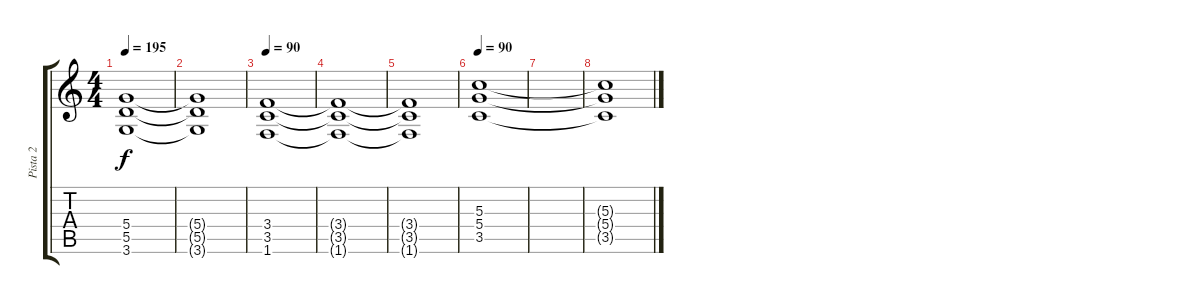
\track ("Pista 2" "Pista 2") {instrument overdrivenguitar}
\staff {score tabs}
\tuning (E4 B3 G3 D3 A2 E2) {hide}
\ts (4 4)
\tempo 195
\clef g2
\ks c
(5.4{t} 5.5{t} 3.6{t}).1{dy f} |
(5.4{t} 5.5{t} 3.6{t}).1 |
\tempo 90
(3.4 3.5 1.6).1 |
(3.4{t} 3.5{t} 1.6{t}).1 |
(3.4{t} 3.5{t} 1.6{t}).1 |
\tempo 90
(5.3 5.4 3.5).1 |
|
(5.3{t} 5.4{t} 3.5{t}).1
